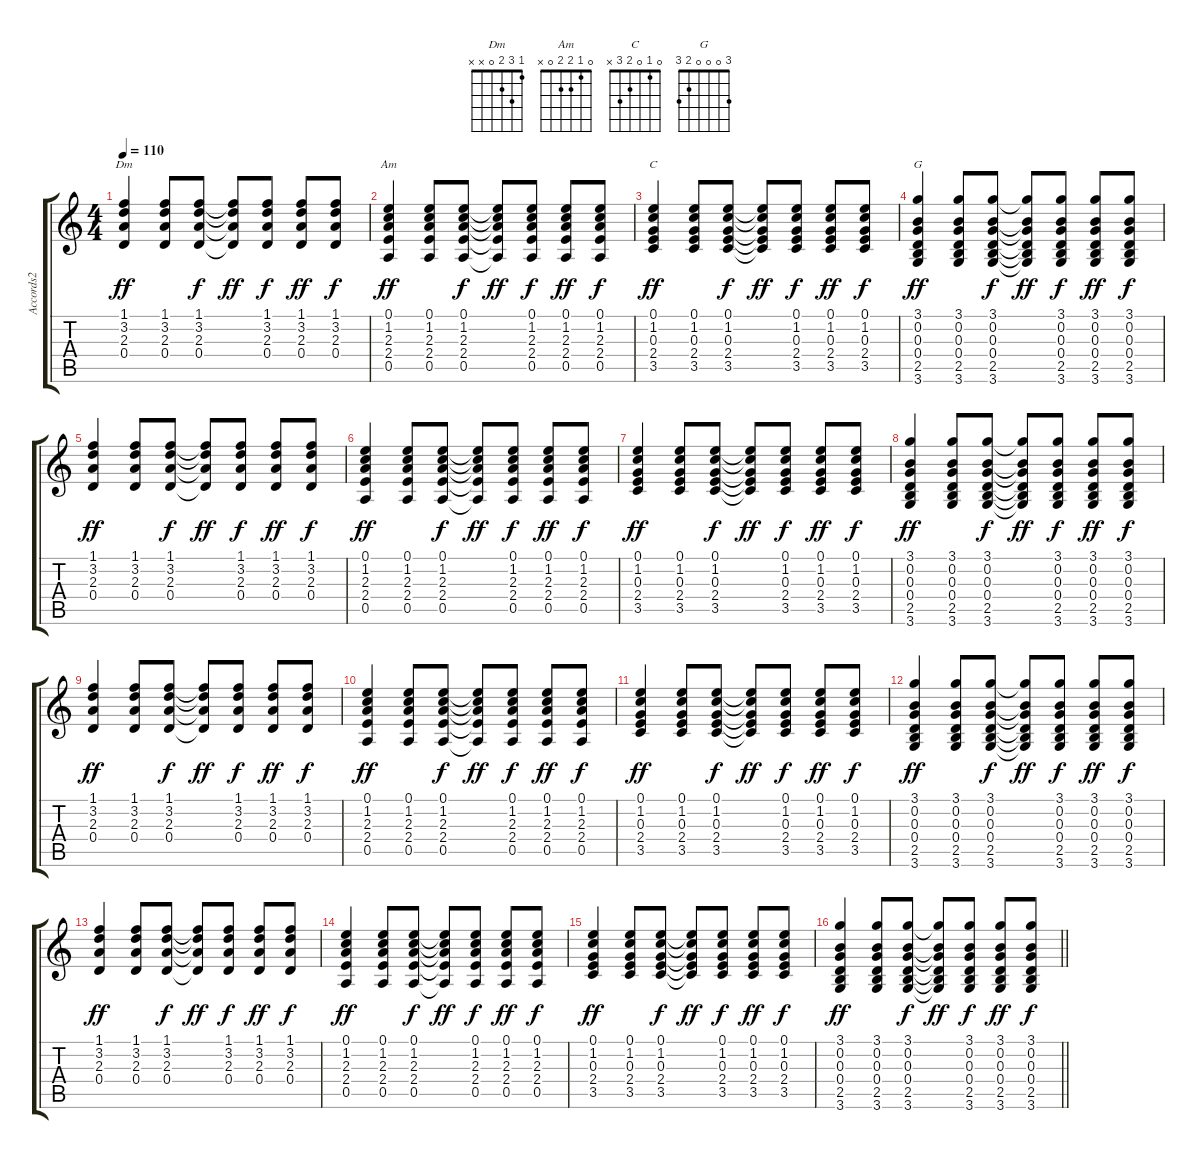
\track ("Accords2" "Accords2") {instrument acousticguitarsteel}
\staff {score tabs}
\tuning (E4 B3 G3 D3 A2 E2) {hide}
\chord ("Dm" 1 3 2 0 x x)
\chord ("Am" 0 1 2 2 0 x)
\chord ("C" 0 1 0 2 3 x)
\chord ("G" 3 0 0 0 2 3)
\ts (4 4)
\tempo 110
\clef g2
\ks c
(1.1 3.2 2.3 0.4).4{ch "Dm" dy ff} (1.1 3.2 2.3 0.4).8 (1.1 3.2 2.3 0.4).8{dy f} (1.1{t} 3.2{t} 2.3{t} 0.4{t}).8{dy ff} (1.1 3.2 2.3 0.4).8{dy f} (1.1 3.2 2.3 0.4).8{dy ff} (1.1 3.2 2.3 0.4).8{dy f} |
(0.1 1.2 2.3 2.4 0.5).4{ch "Am" dy ff} (0.1 1.2 2.3 2.4 0.5).8 (0.1 1.2 2.3 2.4 0.5).8{dy f} (0.1{t} 1.2{t} 2.3{t} 2.4{t} 0.5{t}).8{dy ff} (0.1 1.2 2.3 2.4 0.5).8{dy f} (0.1 1.2 2.3 2.4 0.5).8{dy ff} (0.1 1.2 2.3 2.4 0.5).8{dy f} |
(0.1 1.2 0.3 2.4 3.5).4{ch "C" dy ff} (0.1 1.2 0.3 2.4 3.5).8 (0.1 1.2 0.3 2.4 3.5).8{dy f} (0.1{t} 1.2{t} 0.3{t} 2.4{t} 3.5{t}).8{dy ff} (0.1 1.2 0.3 2.4 3.5).8{dy f} (0.1 1.2 0.3 2.4 3.5).8{dy ff} (0.1 1.2 0.3 2.4 3.5).8{dy f} |
(3.1 0.2 0.3 0.4 2.5 3.6).4{ch "G" dy ff} (3.1 0.2 0.3 0.4 2.5 3.6).8 (3.1 0.2 0.3 0.4 2.5 3.6).8{dy f} (3.1{t} 0.2{t} 0.3{t} 0.4{t} 2.5{t} 3.6{t}).8{dy ff} (3.1 0.2 0.3 0.4 2.5 3.6).8{dy f} (3.1 0.2 0.3 0.4 2.5 3.6).8{dy ff} (3.1 0.2 0.3 0.4 2.5 3.6).8{dy f} |
(1.1 3.2 2.3 0.4).4{dy ff} (1.1 3.2 2.3 0.4).8 (1.1 3.2 2.3 0.4).8{dy f} (1.1{t} 3.2{t} 2.3{t} 0.4{t}).8{dy ff} (1.1 3.2 2.3 0.4).8{dy f} (1.1 3.2 2.3 0.4).8{dy ff} (1.1 3.2 2.3 0.4).8{dy f} |
(0.1 1.2 2.3 2.4 0.5).4{dy ff} (0.1 1.2 2.3 2.4 0.5).8 (0.1 1.2 2.3 2.4 0.5).8{dy f} (0.1{t} 1.2{t} 2.3{t} 2.4{t} 0.5{t}).8{dy ff} (0.1 1.2 2.3 2.4 0.5).8{dy f} (0.1 1.2 2.3 2.4 0.5).8{dy ff} (0.1 1.2 2.3 2.4 0.5).8{dy f} |
(0.1 1.2 0.3 2.4 3.5).4{dy ff} (0.1 1.2 0.3 2.4 3.5).8 (0.1 1.2 0.3 2.4 3.5).8{dy f} (0.1{t} 1.2{t} 0.3{t} 2.4{t} 3.5{t}).8{dy ff} (0.1 1.2 0.3 2.4 3.5).8{dy f} (0.1 1.2 0.3 2.4 3.5).8{dy ff} (0.1 1.2 0.3 2.4 3.5).8{dy f} |
(3.1 0.2 0.3 0.4 2.5 3.6).4{dy ff} (3.1 0.2 0.3 0.4 2.5 3.6).8 (3.1 0.2 0.3 0.4 2.5 3.6).8{dy f} (3.1{t} 0.2{t} 0.3{t} 0.4{t} 2.5{t} 3.6{t}).8{dy ff} (3.1 0.2 0.3 0.4 2.5 3.6).8{dy f} (3.1 0.2 0.3 0.4 2.5 3.6).8{dy ff} (3.1 0.2 0.3 0.4 2.5 3.6).8{dy f} |
(1.1 3.2 2.3 0.4).4{dy ff} (1.1 3.2 2.3 0.4).8 (1.1 3.2 2.3 0.4).8{dy f} (1.1{t} 3.2{t} 2.3{t} 0.4{t}).8{dy ff} (1.1 3.2 2.3 0.4).8{dy f} (1.1 3.2 2.3 0.4).8{dy ff} (1.1 3.2 2.3 0.4).8{dy f} |
(0.1 1.2 2.3 2.4 0.5).4{dy ff} (0.1 1.2 2.3 2.4 0.5).8 (0.1 1.2 2.3 2.4 0.5).8{dy f} (0.1{t} 1.2{t} 2.3{t} 2.4{t} 0.5{t}).8{dy ff} (0.1 1.2 2.3 2.4 0.5).8{dy f} (0.1 1.2 2.3 2.4 0.5).8{dy ff} (0.1 1.2 2.3 2.4 0.5).8{dy f} |
(0.1 1.2 0.3 2.4 3.5).4{dy ff} (0.1 1.2 0.3 2.4 3.5).8 (0.1 1.2 0.3 2.4 3.5).8{dy f} (0.1{t} 1.2{t} 0.3{t} 2.4{t} 3.5{t}).8{dy ff} (0.1 1.2 0.3 2.4 3.5).8{dy f} (0.1 1.2 0.3 2.4 3.5).8{dy ff} (0.1 1.2 0.3 2.4 3.5).8{dy f} |
(3.1 0.2 0.3 0.4 2.5 3.6).4{dy ff} (3.1 0.2 0.3 0.4 2.5 3.6).8 (3.1 0.2 0.3 0.4 2.5 3.6).8{dy f} (3.1{t} 0.2{t} 0.3{t} 0.4{t} 2.5{t} 3.6{t}).8{dy ff} (3.1 0.2 0.3 0.4 2.5 3.6).8{dy f} (3.1 0.2 0.3 0.4 2.5 3.6).8{dy ff} (3.1 0.2 0.3 0.4 2.5 3.6).8{dy f} |
(1.1 3.2 2.3 0.4).4{dy ff} (1.1 3.2 2.3 0.4).8 (1.1 3.2 2.3 0.4).8{dy f} (1.1{t} 3.2{t} 2.3{t} 0.4{t}).8{dy ff} (1.1 3.2 2.3 0.4).8{dy f} (1.1 3.2 2.3 0.4).8{dy ff} (1.1 3.2 2.3 0.4).8{dy f} |
(0.1 1.2 2.3 2.4 0.5).4{dy ff} (0.1 1.2 2.3 2.4 0.5).8 (0.1 1.2 2.3 2.4 0.5).8{dy f} (0.1{t} 1.2{t} 2.3{t} 2.4{t} 0.5{t}).8{dy ff} (0.1 1.2 2.3 2.4 0.5).8{dy f} (0.1 1.2 2.3 2.4 0.5).8{dy ff} (0.1 1.2 2.3 2.4 0.5).8{dy f} |
(0.1 1.2 0.3 2.4 3.5).4{dy ff} (0.1 1.2 0.3 2.4 3.5).8 (0.1 1.2 0.3 2.4 3.5).8{dy f} (0.1{t} 1.2{t} 0.3{t} 2.4{t} 3.5{t}).8{dy ff} (0.1 1.2 0.3 2.4 3.5).8{dy f} (0.1 1.2 0.3 2.4 3.5).8{dy ff} (0.1 1.2 0.3 2.4 3.5).8{dy f} |
\barLineRight lightlight
(3.1 0.2 0.3 0.4 2.5 3.6).4{dy ff} (3.1 0.2 0.3 0.4 2.5 3.6).8 (3.1 0.2 0.3 0.4 2.5 3.6).8{dy f} (3.1{t} 0.2{t} 0.3{t} 0.4{t} 2.5{t} 3.6{t}).8{dy ff} (3.1 0.2 0.3 0.4 2.5 3.6).8{dy f} (3.1 0.2 0.3 0.4 2.5 3.6).8{dy ff} (3.1 0.2 0.3 0.4 2.5 3.6).8{dy f}
